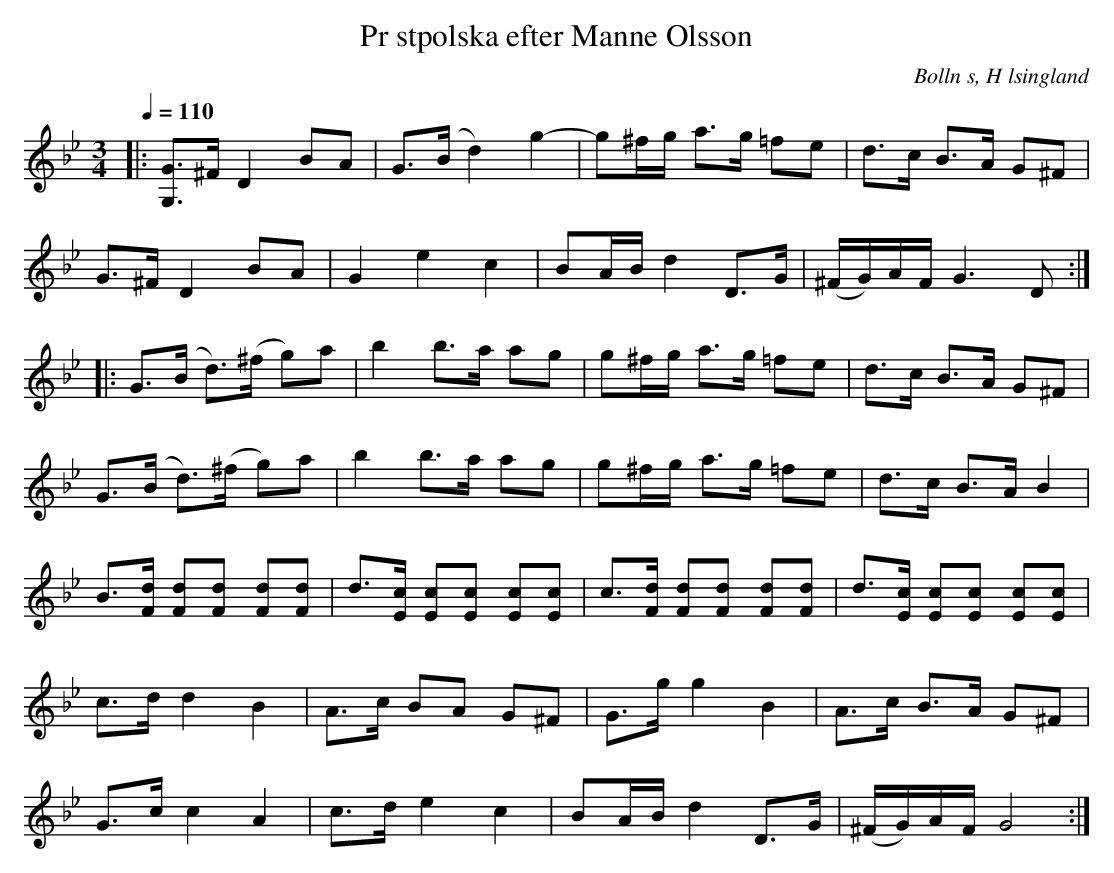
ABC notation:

X:1
T:Pr stpolska efter Manne Olsson
O:Bolln s, H lsingland
M:3/4
L:1/8
Q:1/4=110
K:Gm
|:[G,G]>^F   D2       BA         | G>(B   d2)      g2-       | g^f/g/ a>g =fe | d>c         B>A G^F  |
G>^F   D2       BA         | G2     e2       c2           | BA/B/  d2 D>G  | (^F/G/)A/F/ G3 D  ::
G>(B   d>)(^f   g)a        | b2     b>a      ag         | g^f/g/ a>g =fe | d>c         B>A G^F  |
G>(B   d>)(^f   g)a        | b2     b>a      ag         | g^f/g/ a>g =fe | d>c         B>A B2   |
B>[Fd] [Fd][Fd] [Fd][Fd] | d>[Ec] [Ec][Ec] [Ec][Ec] | \
c>[Fd] [Fd][Fd] [Fd][Fd] | d>[Ec] [Ec][Ec] [Ec][Ec] |
c>d    d2       B2           | A>c    BA       G^F       | G>g    g2 B2     | A>c         B>A G^F  |
G>c    c2       A2           | c>d    e2       c2        | BA/B/  d2 D>G   | (^F/G/)A/F/ G4      :|
